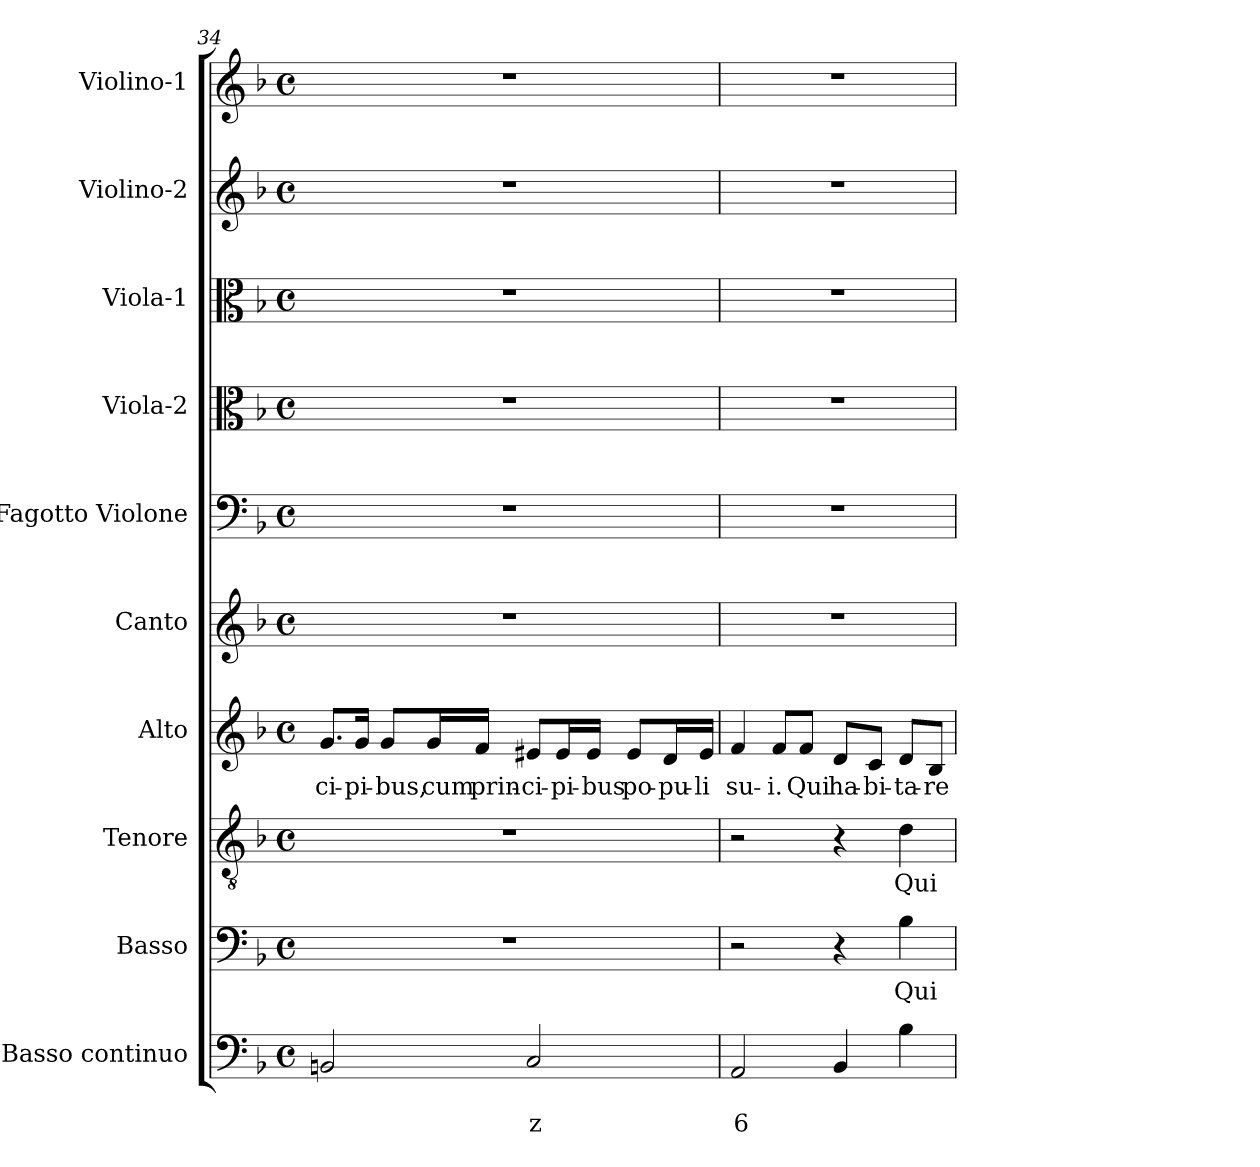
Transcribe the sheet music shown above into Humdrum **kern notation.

**kern	**text	**text	**kern	**text	**kern	**text	**kern	**text	**kern	**kern	**kern	**kern	**kern	**kern
*part10	*part10	*part10	*part9	*part9	*part8	*part8	*part7	*part7	*part6	*part5	*part4	*part3	*part2	*part1
*staff10	*staff10	*staff10	*staff9	*staff9	*staff8	*staff8	*staff7	*staff7	*staff6	*staff5	*staff4	*staff3	*staff2	*staff1
*I"Basso continuo	*	*	*I"Basso	*	*I"Tenore	*	*I"Alto	*	*I"Canto	*I"Fagotto Violone	*I"Viola-2	*I"Viola-1	*I"Violino-2	*I"Violino-1
*I'BC	*	*	*I'B	*	*I'T	*	*I'A	*	*I'C	*I'Fg	*I'Va2	*I'Va1	*I'Vi2	*I'Vi1
!!LO:PB:g=z
*clefF4	*	*	*clefF4	*	*clefGv2	*	*clefG2	*	*clefG2	*clefF4	*clefC3	*clefC3	*clefG2	*clefG2
*k[b-]	*	*	*k[b-]	*	*k[b-]	*	*k[b-]	*	*k[b-]	*k[b-]	*k[b-]	*k[b-]	*k[b-]	*k[b-]
*F:	*	*	*F:	*	*F:	*	*F:	*	*F:	*F:	*F:	*F:	*F:	*F:
*M4/4	*	*	*M4/4	*	*M4/4	*	*M4/4	*	*M4/4	*M4/4	*M4/4	*M4/4	*M4/4	*M4/4
*met(c)	*	*	*met(c)	*	*met(c)	*	*met(c)	*	*met(c)	*met(c)	*met(c)	*met(c)	*met(c)	*met(c)
=34	=34	=34	=34	=34	=34	=34	=34	=34	=34	=34	=34	=34	=34	=34
!	!	!	!	!	!	!	!	!LO:LY:b	!	!	!	!	!	!
2BBn/	.	.	1r	.	1r	.	8.g/L	-ci-	1r	1r	1r	1r	1r	1r
!	!	!	!	!	!	!	!	!LO:LY:b	!	!	!	!	!	!
.	.	.	.	.	.	.	16g/Jk	-pi-	.	.	.	.	.	.
!	!	!	!	!	!	!	!	!LO:LY:b	!	!	!	!	!	!
.	.	.	.	.	.	.	8g/L	-bus,	.	.	.	.	.	.
!	!	!	!	!	!	!	!	!LO:LY:b	!	!	!	!	!	!
.	.	.	.	.	.	.	16g/L	cum	.	.	.	.	.	.
!	!	!	!	!	!	!	!	!LO:LY:b	!	!	!	!	!	!
.	.	.	.	.	.	.	16f/JJ	prin-	.	.	.	.	.	.
!	!	!LO:LY:b	!	!	!	!	!	!	!	!	!	!	!	!
!	!	!	!	!	!	!	!	!LO:LY:b	!	!	!	!	!	!
2C/	.	z	.	.	.	.	8e#X/L	-ci-	.	.	.	.	.	.
!	!	!	!	!	!	!	!	!LO:LY:b	!	!	!	!	!	!
.	.	.	.	.	.	.	16e#/L	-pi-	.	.	.	.	.	.
!	!	!	!	!	!	!	!	!LO:LY:b	!	!	!	!	!	!
.	.	.	.	.	.	.	16e#/JJ	-bus	.	.	.	.	.	.
!	!	!	!	!	!	!	!	!LO:LY:b	!	!	!	!	!	!
.	.	.	.	.	.	.	8e#/L	po-	.	.	.	.	.	.
!	!	!	!	!	!	!	!	!LO:LY:b	!	!	!	!	!	!
.	.	.	.	.	.	.	16d/L	-pu-	.	.	.	.	.	.
!	!	!	!	!	!	!	!	!LO:LY:b	!	!	!	!	!	!
.	.	.	.	.	.	.	16e#/JJ	-li	.	.	.	.	.	.
=35	=35	=35	=35	=35	=35	=35	=35	=35	=35	=35	=35	=35	=35	=35
!	!	!LO:LY:b	!	!	!	!	!	!	!	!	!	!	!	!
!	!	!	!	!	!	!	!	!LO:LY:b	!	!	!	!	!	!
2AA/	.	6	2r	.	2r	.	4f/	su-	1r	1r	1r	1r	1r	1r
!	!	!	!	!	!	!	!	!LO:LY:b	!	!	!	!	!	!
.	.	.	.	.	.	.	8f/L	-i.	.	.	.	.	.	.
!	!	!	!	!	!	!	!	!LO:LY:b	!	!	!	!	!	!
.	.	.	.	.	.	.	8f/J	Qui	.	.	.	.	.	.
!	!	!	!	!	!	!	!	!LO:LY:b	!	!	!	!	!	!
4BB-/	.	.	4r	.	4r	.	8d/L	ha-	.	.	.	.	.	.
!	!	!	!	!	!	!	!	!LO:LY:b	!	!	!	!	!	!
.	.	.	.	.	.	.	8c/J	-bi-	.	.	.	.	.	.
!	!	!	!	!LO:LY:b	!	!	!	!	!	!	!	!	!	!
!	!	!	!	!	!	!LO:LY:b	!	!	!	!	!	!	!	!
!	!	!	!	!	!	!	!	!LO:LY:b	!	!	!	!	!	!
4B-\	.	.	4B-\	Qui	4d\	Qui	8d/L	-ta-	.	.	.	.	.	.
!	!	!	!	!	!	!	!	!LO:LY:b	!	!	!	!	!	!
.	.	.	.	.	.	.	8B-/J	-re	.	.	.	.	.	.
=	=	=	=	=	=	=	=	=	=	=	=	=	=	=
*-	*-	*-	*-	*-	*-	*-	*-	*-	*-	*-	*-	*-	*-	*-
